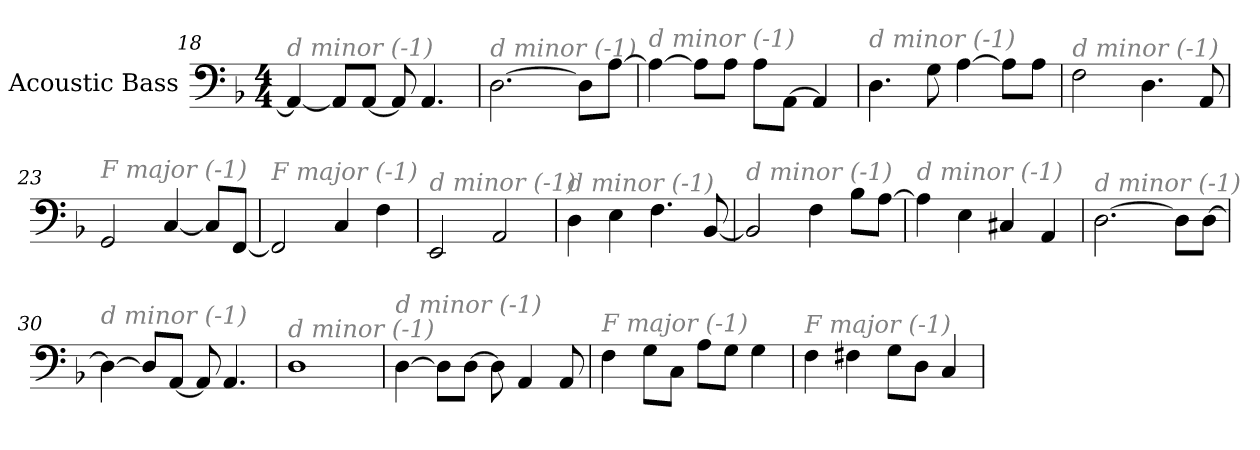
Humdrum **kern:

**kern
*part1
*staff1
*I"Acoustic Bass
*clefF4
*ITrd7c12
*k[b-]
*F:
*M4/4
=18
!LO:TX:i:color=#808080:t=d minor (-1)
4AAA_
8AAAL]
[8AAAJ
8AAA]
4.AAA
=19
!LO:TX:i:color=#808080:t=d minor (-1)
[2.DD
8DDL]
[8AAJ
=20
!LO:TX:i:color=#808080:t=d minor (-1)
4AA_
8AAL]
8AAJ
8AAL
[8AAAJ
4AAA]
=21
!LO:TX:i:color=#808080:t=d minor (-1)
4.DD
8GG
[4AA
8AAL]
8AAJ
=22
!LO:TX:i:color=#808080:t=d minor (-1)
2FF
4.DD
8AAA
=23
!LO:TX:i:color=#808080:t=F major (-1)
2GGG
[4CC
8CCL]
[8FFFJ
=24
!LO:TX:i:color=#808080:t=F major (-1)
2FFF]
4CC
4FF
=25
!LO:TX:i:color=#808080:t=d minor (-1)
2EEE
2AAA
=26
!LO:TX:i:color=#808080:t=d minor (-1)
4DD
4EE
4.FF
[8BBB-
=27
!LO:TX:i:color=#808080:t=d minor (-1)
2BBB-]
4FF
8BB-L
[8AAJ
=28
!LO:TX:i:color=#808080:t=d minor (-1)
4AA]
4EE
4CC#X
4AAA
=29
!LO:TX:i:color=#808080:t=d minor (-1)
[2.DD
8DDL]
[8DDJ
=30
!LO:TX:i:color=#808080:t=d minor (-1)
4DD_
8DDL]
[8AAAJ
8AAA]
4.AAA
=31
!LO:TX:i:color=#808080:t=d minor (-1)
1DD
=32
!LO:TX:i:color=#808080:t=d minor (-1)
[4DD
8DDL]
[8DDJ
8DD]
4AAA
8AAA
=33
!LO:TX:i:color=#808080:t=F major (-1)
4FF
8GGL
8CCJ
8AAL
8GGJ
4GG
=34
!LO:TX:i:color=#808080:t=F major (-1)
4FF
4FF#X
8GGL
8DDJ
4CC
=
*-
